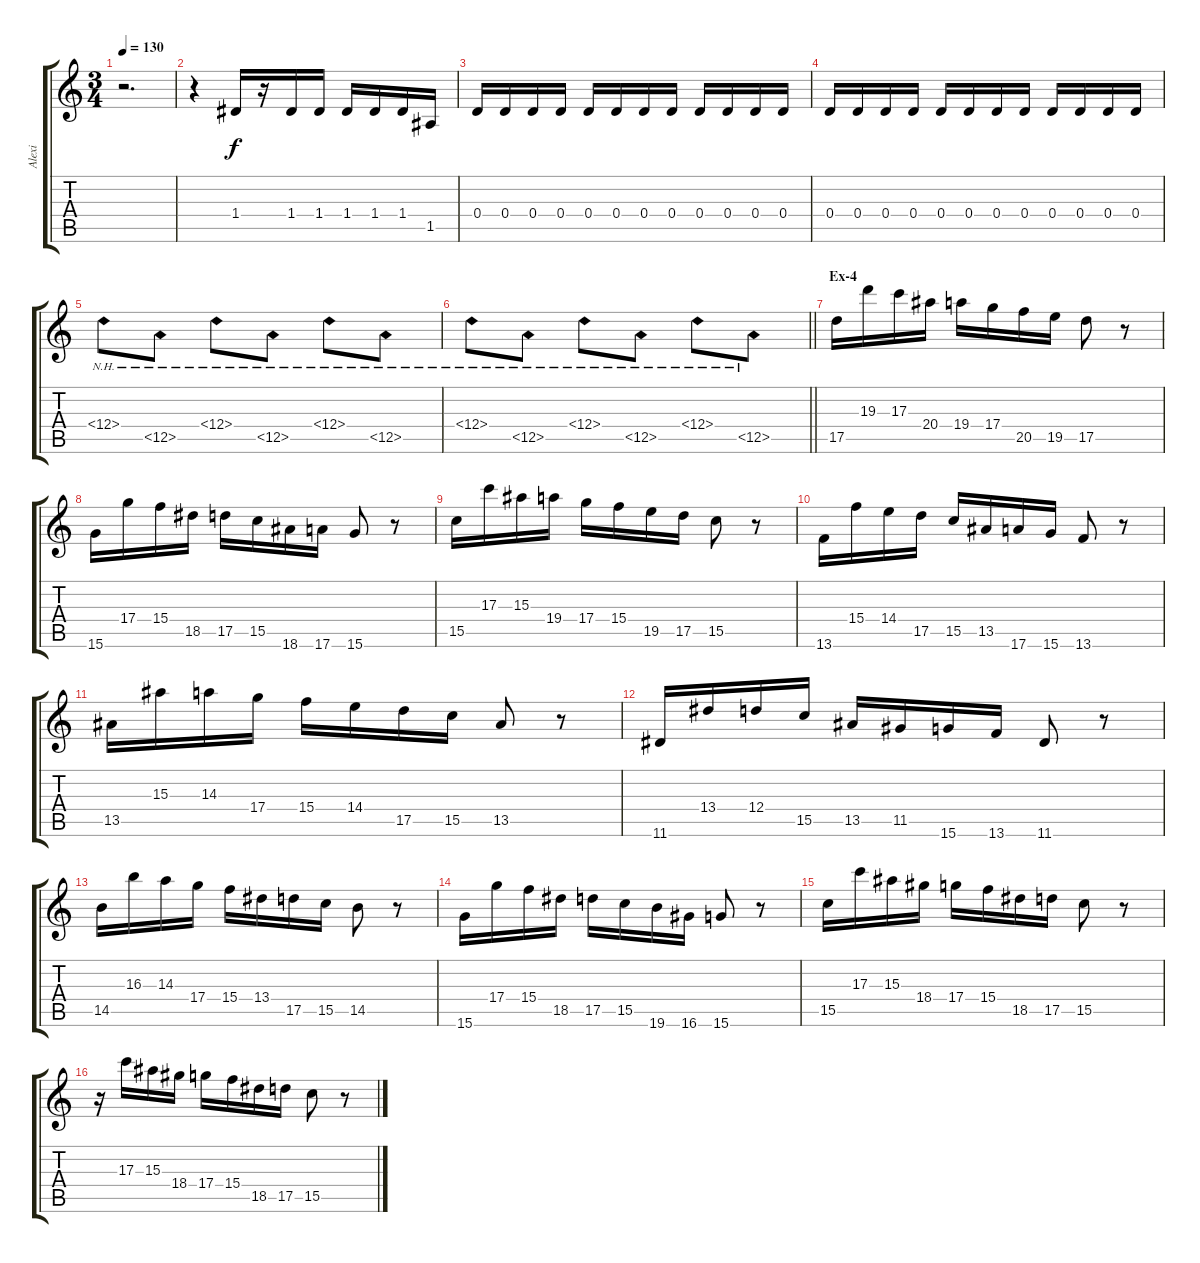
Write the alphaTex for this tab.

\track ("Alexi" "Alexi") {instrument distortionguitar}
\staff {score tabs}
\tuning (E4 B3 G3 D3 A2 E2) {hide}
\ts (3 4)
\tempo 130
\clef g2
\ks c
r.2{d dy f} |
r.4 1.4.16 r.16 1.4.16 1.4.16 1.4.16 1.4.16 1.4.16 1.5.16 |
0.4.16 0.4.16 0.4.16 0.4.16 0.4.16 0.4.16 0.4.16 0.4.16 0.4.16 0.4.16 0.4.16 0.4.16 |
0.4.16 0.4.16 0.4.16 0.4.16 0.4.16 0.4.16 0.4.16 0.4.16 0.4.16 0.4.16 0.4.16 0.4.16 |
12.4{nh}.8 12.5{nh}.8 12.4{nh}.8 12.5{nh}.8 12.4{nh}.8 12.5{nh}.8 |
\barLineRight lightlight
12.4{nh}.8 12.5{nh}.8 12.4{nh}.8 12.5{nh}.8 12.4{nh}.8 12.5{nh}.8 |
\section ("" "Ex-4")
17.5.16 19.3.16 17.3.16 20.4.16 19.4.16 17.4.16 20.5.16 19.5.16 17.5.8 r.8 |
15.6.16 17.4.16 15.4.16 18.5.16 17.5.16 15.5.16 18.6.16 17.6.16 15.6.8 r.8 |
15.5.16 17.3.16 15.3.16 19.4.16 17.4.16 15.4.16 19.5.16 17.5.16 15.5.8 r.8 |
13.6.16 15.4.16 14.4.16 17.5.16 15.5.16 13.5.16 17.6.16 15.6.16 13.6.8 r.8 |
13.5.16 15.3.16 14.3.16 17.4.16 15.4.16 14.4.16 17.5.16 15.5.16 13.5.8 r.8 |
11.6.16 13.4.16 12.4.16 15.5.16 13.5.16 11.5.16 15.6.16 13.6.16 11.6.8 r.8 |
14.5.16 16.3.16 14.3.16 17.4.16 15.4.16 13.4.16 17.5.16 15.5.16 14.5.8 r.8 |
15.6.16 17.4.16 15.4.16 18.5.16 17.5.16 15.5.16 19.6.16 16.6.16 15.6.8 r.8 |
15.5.16 17.3.16 15.3.16 18.4.16 17.4.16 15.4.16 18.5.16 17.5.16 15.5.8 r.8 |
r.16 17.3.16 15.3.16 18.4.16 17.4.16 15.4.16 18.5.16 17.5.16 15.5.8 r.8
